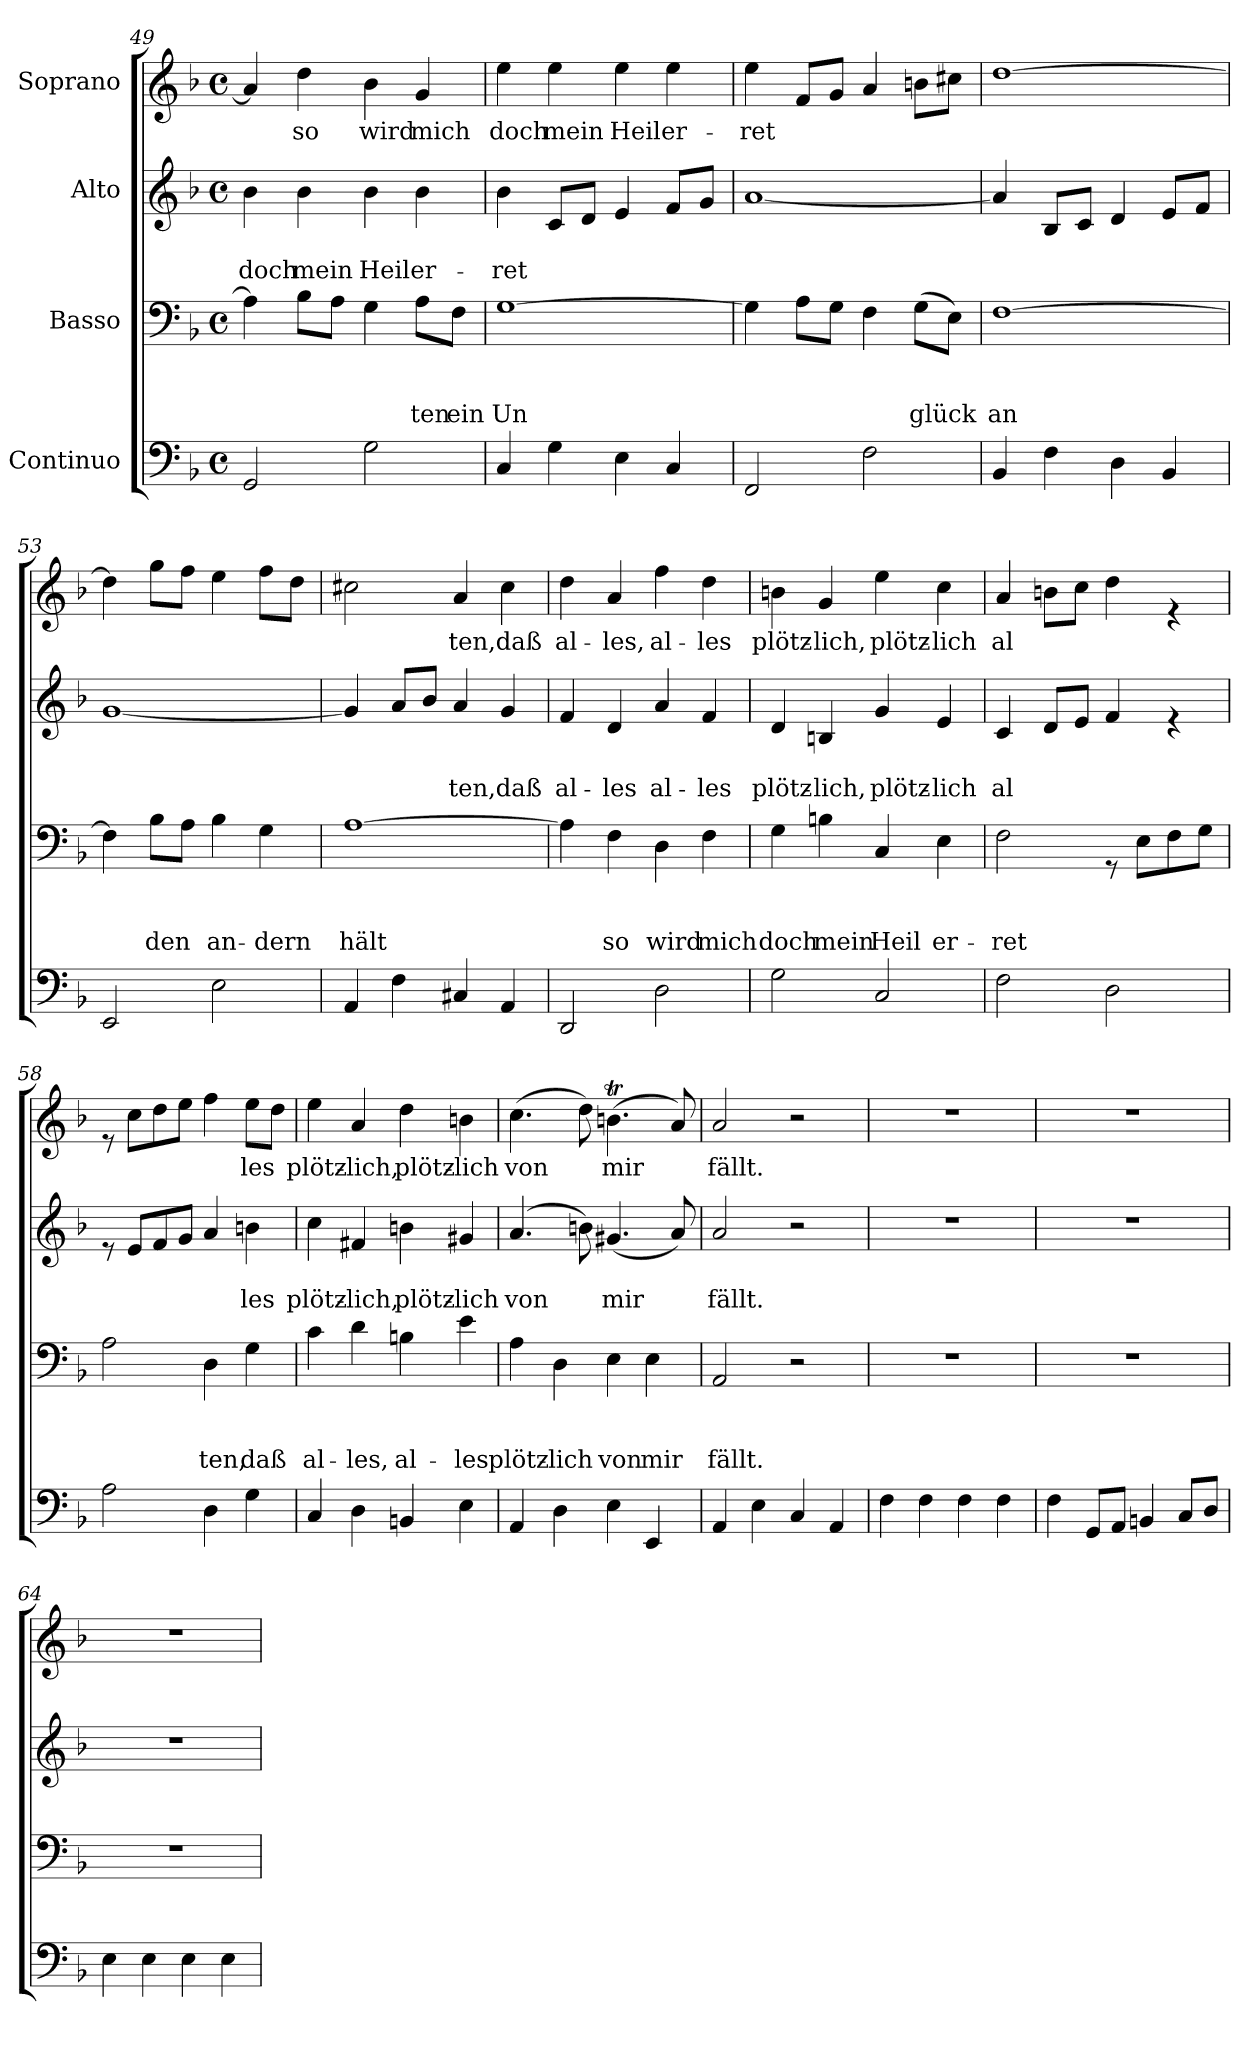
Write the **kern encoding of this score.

**kern	**kern	**text	**text	**text	**kern	**text	**text	**kern	**text
*part4	*part3	*part3	*part3	*part3	*part2	*part2	*part2	*part1	*part1
*staff4	*staff3	*staff3	*staff3	*staff3	*staff2	*staff2	*staff2	*staff1	*staff1
*I"Continuo	*I"Basso	*	*	*	*I"Alto	*	*	*I"Soprano	*
*clefF4	*clefF4	*	*	*	*clefG2	*	*	*clefG2	*
*k[b-]	*k[b-]	*	*	*	*k[b-]	*	*	*k[b-]	*
*F:	*F:	*	*	*	*F:	*	*	*F:	*
*M4/4	*M4/4	*	*	*	*M4/4	*	*	*M4/4	*
*met(c)	*met(c)	*	*	*	*met(c)	*	*	*met(c)	*
=49	=49	=49	=49	=49	=49	=49	=49	=49	=49
!	!	!	!	!	!	!	!LO:LY:b	!	!
2GG/	4A\]	.	.	.	4b-\	.	doch	4a/]	.
!	!	!	!	!	!	!	!LO:LY:b	!	!LO:LY:b
.	8B-\L	.	.	.	4b-\	.	mein	4dd\	so
.	8A\J	.	.	.	.	.	.	.	.
!	!	!	!	!	!	!	!LO:LY:b	!	!LO:LY:b
2G\	4G\	.	.	.	4b-\	.	Heil	4b-\	wird
!	!	!	!	!LO:LY:b	!	!	!LO:LY:b	!	!LO:LY:b
.	8A\L	.	.	ten	4b-\	.	er-	4g/	mich
!	!	!	!	!LO:LY:b	!	!	!	!	!
.	8F\J	.	.	ein	.	.	.	.	.
=50	=50	=50	=50	=50	=50	=50	=50	=50	=50
!	!	!	!	!LO:LY:b	!	!	!LO:LY:b	!	!LO:LY:b
4C/	[>1G	.	.	Un	4b-\	.	-ret	4ee\	doch
!	!	!	!	!	!	!	!	!	!LO:LY:b
4G\	.	.	.	.	8c/L	.	.	4ee\	mein
.	.	.	.	.	8d/J	.	.	.	.
!	!	!	!	!	!	!	!	!	!LO:LY:b
4E\	.	.	.	.	4e/	.	.	4ee\	Heil
!	!	!	!	!	!	!	!	!	!LO:LY:b
4C/	.	.	.	.	8f/L	.	.	4ee\	er-
.	.	.	.	.	8g/J	.	.	.	.
=51	=51	=51	=51	=51	=51	=51	=51	=51	=51
!	!	!	!	!	!	!	!	!	!LO:LY:b
2FF/	4G\]	.	.	.	[<1a	.	.	4ee\	-ret
.	8A\L	.	.	.	.	.	.	8f/L	.
.	8G\J	.	.	.	.	.	.	8g/J	.
2F\	4F\	.	.	.	.	.	.	4a/	.
!	!	!	!	!LO:LY:b	!	!	!	!	!
.	(>8G\L	.	.	glück	.	.	.	8bn\L	.
.	8E\J)	.	.	.	.	.	.	8cc#X\J	.
=52	=52	=52	=52	=52	=52	=52	=52	=52	=52
!	!	!	!	!LO:LY:b	!	!	!	!	!
4BB-/	[>1F	.	.	an	4a/]	.	.	[>1dd	.
4F\	.	.	.	.	8B-/L	.	.	.	.
.	.	.	.	.	8c/J	.	.	.	.
4D\	.	.	.	.	4d/	.	.	.	.
4BB-/	.	.	.	.	8e/L	.	.	.	.
.	.	.	.	.	8f/J	.	.	.	.
!!LO:LB:g=z
=53	=53	=53	=53	=53	=53	=53	=53	=53	=53
2EE/	4F\]	.	.	.	[<1g	.	.	4dd\]	.
!	!	!	!	!LO:LY:b	!	!	!	!	!
.	8B-\L	.	.	den	.	.	.	8gg\L	.
.	8A\J	.	.	.	.	.	.	8ff\J	.
!	!	!	!	!LO:LY:b	!	!	!	!	!
2E\	4B-\	.	.	an-	.	.	.	4ee\	.
!	!	!	!	!LO:LY:b	!	!	!	!	!
.	4G\	.	.	-dern	.	.	.	8ff\L	.
.	.	.	.	.	.	.	.	8dd\J	.
!!LO:LB:g=z
=54	=54	=54	=54	=54	=54	=54	=54	=54	=54
!	!	!	!	!LO:LY:b	!	!	!	!	!
4AA/	[>1A	.	.	hält	4g/]	.	.	2cc#X\	.
4F\	.	.	.	.	8a/L	.	.	.	.
.	.	.	.	.	8b-/J	.	.	.	.
!	!	!	!	!	!	!	!LO:LY:b	!	!LO:LY:b
4C#X/	.	.	.	.	4a/	.	ten,	4a/	ten,
!	!	!	!	!	!	!	!LO:LY:b	!	!LO:LY:b
4AA/	.	.	.	.	4g/	.	daß	4cc#\	daß
=55	=55	=55	=55	=55	=55	=55	=55	=55	=55
!	!	!	!	!	!	!	!LO:LY:b	!	!LO:LY:b
2DD/	4A\]	.	.	.	4f/	.	al-	4dd\	al-
!	!	!	!	!LO:LY:b	!	!	!LO:LY:b	!	!LO:LY:b
.	4F\	.	.	so	4d/	.	-les	4a/	-les,
!	!	!	!	!LO:LY:b	!	!	!LO:LY:b	!	!LO:LY:b
2D\	4D\	.	.	wird	4a/	.	al-	4ff\	al-
!	!	!	!	!LO:LY:b	!	!	!LO:LY:b	!	!LO:LY:b
.	4F\	.	.	mich	4f/	.	-les	4dd\	-les
=56	=56	=56	=56	=56	=56	=56	=56	=56	=56
!	!	!	!	!LO:LY:b	!	!	!LO:LY:b	!	!LO:LY:b
2G\	4G\	.	.	doch	4d/	.	plötz-	4bn\	plötz-
!	!	!	!	!LO:LY:b	!	!	!LO:LY:b	!	!LO:LY:b
.	4Bn\	.	.	mein	4Bn/	.	-lich,	4g/	-lich,
!	!	!	!	!LO:LY:b	!	!	!LO:LY:b	!	!LO:LY:b
2C/	4C/	.	.	Heil	4g/	.	plötz-	4ee\	plötz-
!	!	!	!	!LO:LY:b	!	!	!LO:LY:b	!	!LO:LY:b
.	4E\	.	.	er-	4e/	.	-lich	4cc\	-lich
=57	=57	=57	=57	=57	=57	=57	=57	=57	=57
!	!	!	!	!LO:LY:b	!	!	!LO:LY:b	!	!LO:LY:b
2F\	2F\	.	.	-ret	4c/	.	al	4a/	al
.	.	.	.	.	8d/L	.	.	8bn\L	.
.	.	.	.	.	8e/J	.	.	8cc\J	.
2D\	8rGG	.	.	.	4f/	.	.	4dd\	.
.	8E\L	.	.	.	.	.	.	.	.
.	8F\	.	.	.	4re	.	.	4re	.
.	8G\J	.	.	.	.	.	.	.	.
=58	=58	=58	=58	=58	=58	=58	=58	=58	=58
2A\	2A\	.	.	.	8re	.	.	8re	.
.	.	.	.	.	8e/L	.	.	8cc\L	.
.	.	.	.	.	8f/	.	.	8dd\	.
.	.	.	.	.	8g/J	.	.	8ee\J	.
!	!	!	!	!LO:LY:b	!	!	!	!	!
4D\	4D\	.	.	ten,	4a/	.	.	4ff\	.
!	!	!	!	!LO:LY:b	!	!	!LO:LY:b	!	!LO:LY:b
4G\	4G\	.	.	daß	4bn\	.	les	8ee\L	les
.	.	.	.	.	.	.	.	8dd\J	.
!!LO:PB:g=z
=59	=59	=59	=59	=59	=59	=59	=59	=59	=59
!	!	!	!	!LO:LY:b	!	!	!LO:LY:b	!	!LO:LY:b
4C/	4c\	.	.	al-	4cc\	.	plötz-	4ee\	plötz-
!	!	!	!	!LO:LY:b	!	!	!LO:LY:b	!	!LO:LY:b
4D\	4d\	.	.	-les,	4f#X/	.	-lich,	4a/	-lich,
!	!	!	!	!LO:LY:b	!	!	!LO:LY:b	!	!LO:LY:b
4BBn/	4Bn\	.	.	al-	4bn\	.	plötz-	4dd\	plötz-
!	!	!	!	!LO:LY:b	!	!	!LO:LY:b	!	!LO:LY:b
4E\	4e\	.	.	-les	4g#X/	.	-lich	4bn\	-lich
!!LO:LB:g=z
=60	=60	=60	=60	=60	=60	=60	=60	=60	=60
!	!	!	!	!LO:LY:b	!	!	!LO:LY:b	!	!LO:LY:b
4AA/	4A\	.	.	plötz-	(<4.a/	.	von	(>4.cc\	von
!	!	!	!	!LO:LY:b	!	!	!	!	!
4D\	4D\	.	.	-lich	.	.	.	.	.
.	.	.	.	.	8bn\)	.	.	8dd\)	.
!	!	!	!	!LO:LY:b	!	!	!LO:LY:b	!	!LO:LY:b
4E\	4E\	.	.	von	(<4.g#X/	.	mir	(>4.bnt\	mir
!	!	!	!	!LO:LY:b	!	!	!	!	!
4EE/	4E\	.	.	mir	.	.	.	.	.
.	.	.	.	.	8a/)	.	.	8a/)	.
=61	=61	=61	=61	=61	=61	=61	=61	=61	=61
!	!	!	!	!LO:LY:b	!	!	!LO:LY:b	!	!LO:LY:b
4AA/	2AA/	.	.	fällt.	2a/	.	fällt.	2a/	fällt.
4E\	.	.	.	.	.	.	.	.	.
4C/	2r	.	.	.	2r	.	.	2r	.
4AA/	.	.	.	.	.	.	.	.	.
=62	=62	=62	=62	=62	=62	=62	=62	=62	=62
4F\	1r	.	.	.	1r	.	.	1r	.
4F\	.	.	.	.	.	.	.	.	.
4F\	.	.	.	.	.	.	.	.	.
4F\	.	.	.	.	.	.	.	.	.
=63	=63	=63	=63	=63	=63	=63	=63	=63	=63
4F\	1r	.	.	.	1r	.	.	1r	.
8GG/L	.	.	.	.	.	.	.	.	.
8AA/J	.	.	.	.	.	.	.	.	.
4BBn/	.	.	.	.	.	.	.	.	.
8C/L	.	.	.	.	.	.	.	.	.
8D/J	.	.	.	.	.	.	.	.	.
=64	=64	=64	=64	=64	=64	=64	=64	=64	=64
4E\	1r	.	.	.	1r	.	.	1r	.
4E\	.	.	.	.	.	.	.	.	.
4E\	.	.	.	.	.	.	.	.	.
4E\	.	.	.	.	.	.	.	.	.
=	=	=	=	=	=	=	=	=	=
*-	*-	*-	*-	*-	*-	*-	*-	*-	*-
